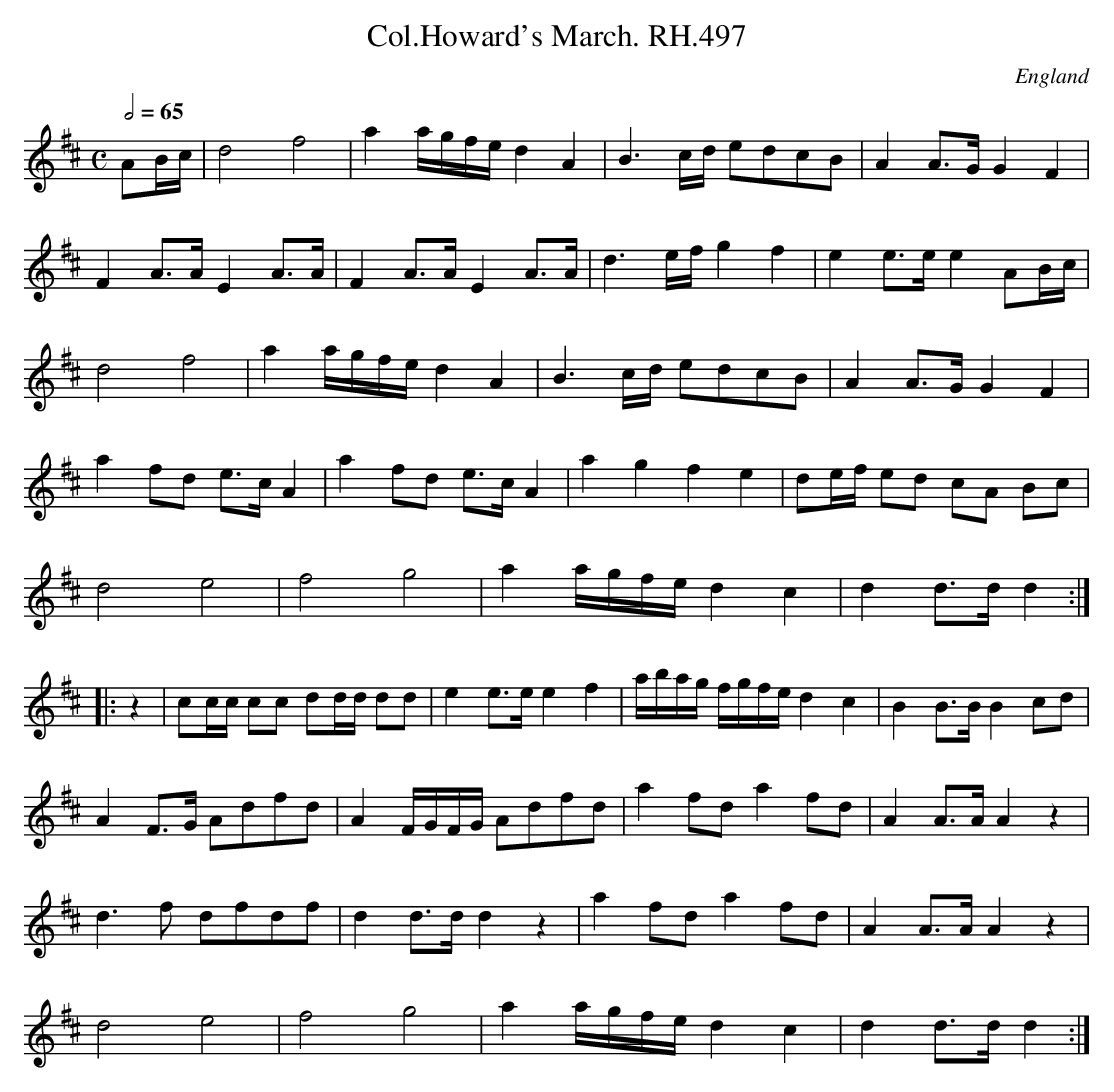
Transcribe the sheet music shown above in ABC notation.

X:1
T:Col.Howard's March. RH.497
O:England
M:C
L:1/16
Q:2/4=65
K:D
A2Bc|d8 f8|a4agfe d4A4|B6cd e2d2c2B2|A4A3G G4F4|
F4A3A E4A3A|F4A3A E4A3A|d6ef g4f4|e4e3e e4A2Bc|
d8 f8|a4agfe d4A4|B6cd e2d2c2B2|A4A3G G4F4|
a4f2d2 e3cA4|a4f2d2 e3cA4|a4g4 f4e4|d2ef e2d2 c2A2 B2c2|
d8 e8|f8 g8|a4agfe d4c4|d4d3d d4:|
|:z4|c2cc c2c2 d2dd d2d2|e4e3e e4f4|abag fgfe d4c4|B4B3B B4c2d2|
A4F3G A2d2f2d2|A4FGFG A2d2f2d2|a4f2d2 a4f2d2|A4A3A A4z4|
d6f2 d2f2d2f2|d4d3d d4z4|a4f2d2 a4f2d2|A4A3A A4z4|
d8 e8|f8 g8|a4agfe d4c4|d4d3d d4:|
